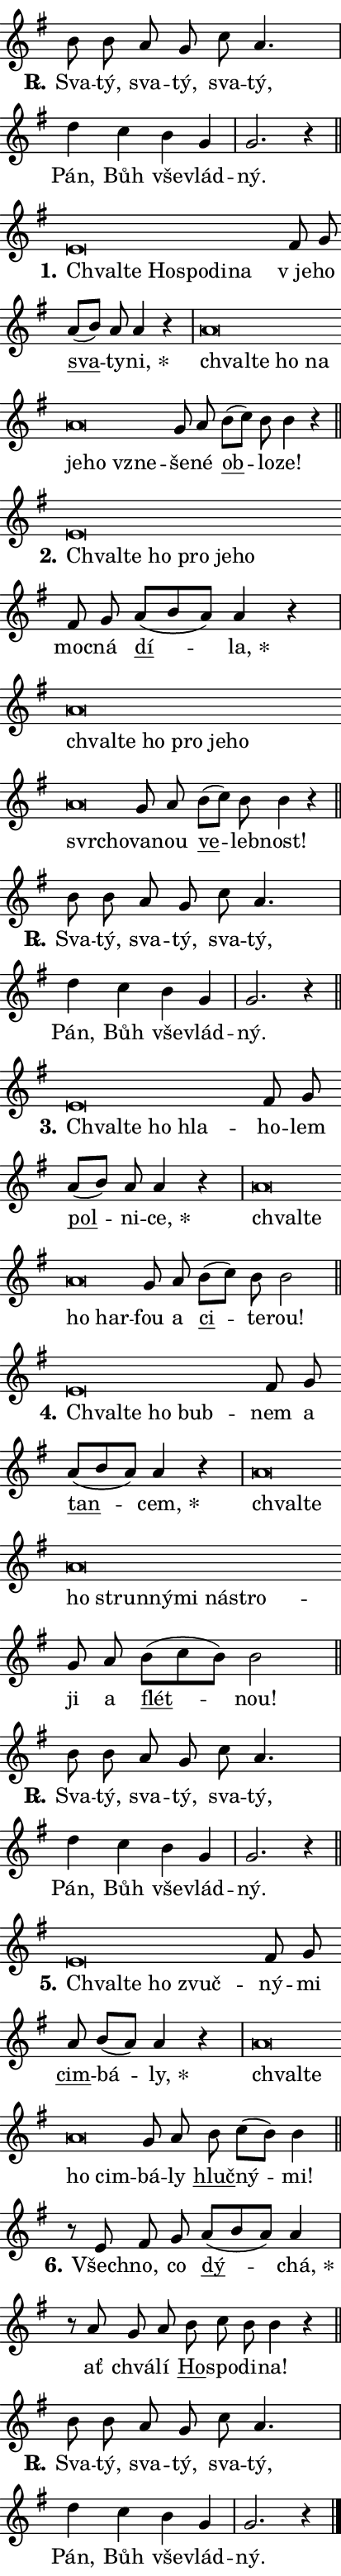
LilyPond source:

\version "2.22.1"
\header { tagline = "" }
\paper {
  indent = 0\cm
  top-margin = 0\cm
  right-margin = 0\cm
  bottom-margin = 0\cm
  left-margin = 0\cm
  paper-width = 7\cm
  page-breaking = #ly:one-page-breaking
  system-system-spacing.basic-distance = #11
  score-system-spacing.basic-distance = #11.3
  ragged-last = ##f
}


%% Author: Thomas Morley
%% https://lists.gnu.org/archive/html/lilypond-user/2020-05/msg00002.html
#(define (line-position grob)
"Returns position of @var[grob} in current system:
   @code{'start}, if at first time-step
   @code{'end}, if at last time-step
   @code{'middle} otherwise
"
  (let* ((col (ly:item-get-column grob))
         (ln (ly:grob-object col 'left-neighbor))
         (rn (ly:grob-object col 'right-neighbor))
         (col-to-check-left (if (ly:grob? ln) ln col))
         (col-to-check-right (if (ly:grob? rn) rn col))
         (break-dir-left
           (and
             (ly:grob-property col-to-check-left 'non-musical #f)
             (ly:item-break-dir col-to-check-left)))
         (break-dir-right
           (and
             (ly:grob-property col-to-check-right 'non-musical #f)
             (ly:item-break-dir col-to-check-right))))
        (cond ((eqv? 1 break-dir-left) 'start)
              ((eqv? -1 break-dir-right) 'end)
              (else 'middle))))

#(define (tranparent-at-line-position vctor)
  (lambda (grob)
  "Relying on @code{line-position} select the relevant enry from @var{vctor}.
Used to determine transparency,"
    (case (line-position grob)
      ((end) (not (vector-ref vctor 0)))
      ((middle) (not (vector-ref vctor 1)))
      ((start) (not (vector-ref vctor 2))))))

noteHeadBreakVisibility =
#(define-music-function (break-visibility)(vector?)
"Makes @code{NoteHead}s transparent relying on @var{break-visibility}"
#{
  \override NoteHead.transparent =
    #(tranparent-at-line-position break-visibility)
#})

#(define delete-ledgers-for-transparent-note-heads
  (lambda (grob)
    "Reads whether a @code{NoteHead} is transparent.
If so this @code{NoteHead} is removed from @code{'note-heads} from
@var{grob}, which is supposed to be @code{LedgerLineSpanner}.
As a result ledgers are not printed for this @code{NoteHead}"
    (let* ((nhds-array (ly:grob-object grob 'note-heads))
           (nhds-list
             (if (ly:grob-array? nhds-array)
                 (ly:grob-array->list nhds-array)
                 '()))
           ;; Relies on the transparent-property being done before
           ;; Staff.LedgerLineSpanner.after-line-breaking is executed.
           ;; This is fragile ...
           (to-keep
             (remove
               (lambda (nhd)
                 (ly:grob-property nhd 'transparent #f))
               nhds-list)))
      ;; TODO find a better method to iterate over grob-arrays, similiar
      ;; to filter/remove etc for lists
      ;; For now rebuilt from scratch
      (set! (ly:grob-object grob 'note-heads)  '())
      (for-each
        (lambda (nhd)
          (ly:pointer-group-interface::add-grob grob 'note-heads nhd))
        to-keep))))

hideNotes = {
  \noteHeadBreakVisibility #begin-of-line-visible
}
unHideNotes = {
  \noteHeadBreakVisibility #all-visible
}

% work-around for resetting accidentals
% https://lilypond.org/doc/v2.23/Documentation/notation/displaying-rhythms#unmetered-music
cadenzaMeasure = {
  \cadenzaOff
  \partial 1024 s1024
  \cadenzaOn
}

#(define-markup-command (accent layout props text) (markup?)
  "Underline accented syllable"
  (interpret-markup layout props
    #{\markup \override #'(offset . 4.3) \underline { #text }#}))

responsum = \markup \concat {
  "R" \hspace #-1.05 \path #0.1 #'((moveto 0 0.07) (lineto 0.9 0.8)) \hspace #0.05 "."
}

\layout {
    \context {
        \Staff
        \remove "Time_signature_engraver"
        \override LedgerLineSpanner.after-line-breaking = #delete-ledgers-for-transparent-note-heads
    }
    \context {
        \Voice {
            \override NoteHead.output-attributes = #'((class . "notehead"))
            \override Hairpin.height = #0.55
        }
    }
    \context {
        \Lyrics {
            \override StanzaNumber.output-attributes = #'((class . "stanzanumber"))
            \override LyricSpace.minimum-distance = #0.9
            \override LyricText.font-name = #"TeX Gyre Schola"
            \override LyricText.font-size = 1
            \override StanzaNumber.font-name = #"TeX Gyre Schola Bold"
            \override StanzaNumber.font-size = 1
        }
    }
}

% magnetic-lyrics.ily
%
%   written by
%     Jean Abou Samra <jean@abou-samra.fr>
%     Werner Lemberg <wl@gnu.org>
%
%   adapted by
%     Jiri Hon <jiri.hon@gmail.com>
%
% Version 2022-Apr-15

% https://www.mail-archive.com/lilypond-user@gnu.org/msg149350.html

#(define (Left_hyphen_pointer_engraver context)
   "Collect syllable-hyphen-syllable occurrences in lyrics and store
them in properties.  This engraver only looks to the left.  For
example, if the lyrics input is @code{foo -- bar}, it does the
following.

@itemize @bullet
@item
Set the @code{text} property of the @code{LyricHyphen} grob between
@q{foo} and @q{bar} to @code{foo}.

@item
Set the @code{left-hyphen} property of the @code{LyricText} grob with
text @q{foo} to the @code{LyricHyphen} grob between @q{foo} and
@q{bar}.
@end itemize

Use this auxiliary engraver in combination with the
@code{lyric-@/text::@/apply-@/magnetic-@/offset!} hook."
   (let ((hyphen #f)
         (text #f))
     (make-engraver
      (acknowledgers
       ((lyric-syllable-interface engraver grob source-engraver)
        (set! text grob)))
      (end-acknowledgers
       ((lyric-hyphen-interface engraver grob source-engraver)
        ;(when (not (grob::has-interface grob 'lyric-space-interface))
          (set! hyphen grob)));)
      ((stop-translation-timestep engraver)
       (when (and text hyphen)
         (ly:grob-set-object! text 'left-hyphen hyphen))
       (set! text #f)
       (set! hyphen #f)))))

#(define (lyric-text::apply-magnetic-offset! grob)
   "If the space between two syllables is less than the value in
property @code{LyricText@/.details@/.squash-threshold}, move the right
syllable to the left so that it gets concatenated with the left
syllable.

Use this function as a hook for
@code{LyricText@/.after-@/line-@/breaking} if the
@code{Left_@/hyphen_@/pointer_@/engraver} is active."
   (let ((hyphen (ly:grob-object grob 'left-hyphen #f)))
     (when hyphen
       (let ((left-text (ly:spanner-bound hyphen LEFT)))
         (when (grob::has-interface left-text 'lyric-syllable-interface)
           (let* ((common (ly:grob-common-refpoint grob left-text X))
                  (this-x-ext (ly:grob-extent grob common X))
                  (left-x-ext
                   (begin
                     ;; Trigger magnetism for left-text.
                     (ly:grob-property left-text 'after-line-breaking)
                     (ly:grob-extent left-text common X)))
                  ;; `delta` is the gap width between two syllables.
                  (delta (- (interval-start this-x-ext)
                            (interval-end left-x-ext)))
                  (details (ly:grob-property grob 'details))
                  (threshold (assoc-get 'squash-threshold details 0.2)))
             (when (< delta threshold)
               (let* (;; We have to manipulate the input text so that
                      ;; ligatures crossing syllable boundaries are not
                      ;; disabled.  For languages based on the Latin
                      ;; script this is essentially a beautification.
                      ;; However, for non-Western scripts it can be a
                      ;; necessity.
                      (lt (ly:grob-property left-text 'text))
                      (rt (ly:grob-property grob 'text))
                      (is-space (grob::has-interface hyphen 'lyric-space-interface))
                      (space (if is-space " " ""))
                      (space-markup (grob-interpret-markup grob " "))
                      (space-size (interval-length (ly:stencil-extent space-markup X)))
                      (extra-delta (if is-space space-size 0))
                      ;; Append new syllable.
                      (ltrt-space (if (and (string? lt) (string? rt))
                                (string-append lt space rt)
                                (make-concat-markup (list lt space rt))))
                      ;; Right-align `ltrt` to the right side.
                      (ltrt-space-markup (grob-interpret-markup
                               grob
                               (make-translate-markup
                                (cons (interval-length this-x-ext) 0)
                                (make-right-align-markup ltrt-space)))))
                 (begin
                   ;; Don't print `left-text`.
                   (ly:grob-set-property! left-text 'stencil #f)
                   ;; Set text and stencil (which holds all collected
                   ;; syllables so far) and shift it to the left.
                   (ly:grob-set-property! grob 'text ltrt-space)
                   (ly:grob-set-property! grob 'stencil ltrt-space-markup)
                   (ly:grob-translate-axis! grob (- (- delta extra-delta)) X))))))))))


#(define (lyric-hyphen::displace-bounds-first grob)
   ;; Make very sure this callback isn't triggered too early.
   (let ((left (ly:spanner-bound grob LEFT))
         (right (ly:spanner-bound grob RIGHT)))
     (ly:grob-property left 'after-line-breaking)
     (ly:grob-property right 'after-line-breaking)
     (ly:lyric-hyphen::print grob)))

squashThreshold = #0.4

\layout {
  \context {
    \Lyrics
    \consists #Left_hyphen_pointer_engraver
    \override LyricText.after-line-breaking =
      #lyric-text::apply-magnetic-offset!
    \override LyricHyphen.stencil = #lyric-hyphen::displace-bounds-first
    \override LyricText.details.squash-threshold = \squashThreshold
    \override LyricHyphen.minimum-distance = 0
    \override LyricHyphen.minimum-length = \squashThreshold
  }
}

squash = \override LyricText.details.squash-threshold = 9999
unSquash = \override LyricText.details.squash-threshold = \squashThreshold

left = \override LyricText.self-alignment-X = #LEFT
unLeft = \revert LyricText.self-alignment-X

starOffset = #(lambda (grob) 
                (let ((x_offset (ly:self-alignment-interface::aligned-on-x-parent grob)))
                  (if (= x_offset 0) 0 (+ x_offset 1.2))))

star = #(define-music-function (syllable)(string?)
"Append star separator at the end of a syllable"
#{
  \once \override LyricText.X-offset = #starOffset
  \lyricmode { \markup {
    #syllable
    \override #'((font-name . "TeX Gyre Schola Bold")) \hspace #0.2 \lower #0.65 \larger "*"
  } }
#})

starAccent = #(define-music-function (syllable)(string?)
"Append star separator at the end of a syllable and make accent"
#{
  \once \override LyricText.X-offset = #starOffset
  \lyricmode { \markup {
    \accent #syllable
    \override #'((font-name . "TeX Gyre Schola Bold")) \hspace #0.2 \lower #0.65 \larger "*"
  } }
#})

breath = #(define-music-function (syllable)(string?)
"Append breathing indicator at the end of a syllable"
#{
  \lyricmode { \markup { #syllable "+" } }
#})

optionalBreath = #(define-music-function (syllable)(string?)
"Append optional breathing indicator at the end of a syllable"
#{
  \lyricmode { \markup { #syllable "(+)" } }
#})


\score {
    <<
        \new Voice = "melody" { \cadenzaOn \key g \major \relative { b'8 b a g c a4. \cadenzaMeasure \bar "|" d4 c \bar "" b g \cadenzaMeasure \bar "|" g2. r4 \cadenzaMeasure \bar "||" \break } }
        \new Lyrics \lyricsto "melody" { \lyricmode { \set stanza = \responsum
Sva -- tý, sva -- tý, sva -- tý, Pán, Bůh vše -- vlád -- ný. } }
    >>
    \layout {}
}

\score {
    <<
        \new Voice = "melody" { \cadenzaOn \key g \major \relative { e'\breve*1/16 \hideNotes \breve*1/16 \bar "" \breve*1/16 \bar "" \breve*1/16 \bar "" \breve*1/16 \breve*1/16 \bar "" \unHideNotes fis8 g \bar "" a[( b)] a a4 r \cadenzaMeasure \bar "|" a\breve*1/16 \hideNotes \breve*1/16 \bar "" \breve*1/16 \bar "" \breve*1/16 \bar "" \breve*1/16 \bar "" \breve*1/16 \breve*1/16 \bar "" \unHideNotes g8 a \bar "" b[( c)] b b4 r \cadenzaMeasure \bar "||" \break } }
        \new Lyrics \lyricsto "melody" { \lyricmode { \set stanza = "1."
\left Chval -- \squash te Ho -- spo -- di -- na \unLeft \unSquash "v je" -- ho \markup \accent sva -- ty -- \star ni, \left chval -- \squash te ho na je -- ho vzne -- \unLeft \unSquash še -- né \markup \accent ob -- lo -- ze! } }
    >>
    \layout {}
}

\score {
    <<
        \new Voice = "melody" { \cadenzaOn \key g \major \relative { e'\breve*1/16 \hideNotes \breve*1/16 \bar "" \breve*1/16 \bar "" \breve*1/16 \bar "" \breve*1/16 \breve*1/16 \bar "" \unHideNotes fis8 g \bar "" a[( b a)] a4 r \cadenzaMeasure \bar "|" a\breve*1/16 \hideNotes \breve*1/16 \bar "" \breve*1/16 \bar "" \breve*1/16 \bar "" \breve*1/16 \bar "" \breve*1/16 \bar "" \breve*1/16 \breve*1/16 \bar "" \unHideNotes g8 a \bar "" b[( c)] b b4 r \cadenzaMeasure \bar "||" \break } }
        \new Lyrics \lyricsto "melody" { \lyricmode { \set stanza = "2."
\left Chval -- \squash te ho pro je -- ho \unLeft \unSquash moc -- ná \markup \accent dí -- \star la, \left chval -- \squash te ho pro je -- ho svr -- cho -- \unLeft \unSquash va -- nou \markup \accent ve -- leb -- nost! } }
    >>
    \layout {}
}

\score {
    <<
        \new Voice = "melody" { \cadenzaOn \key g \major \relative { b'8 b a g c a4. \cadenzaMeasure \bar "|" d4 c \bar "" b g \cadenzaMeasure \bar "|" g2. r4 \cadenzaMeasure \bar "||" \break } }
        \new Lyrics \lyricsto "melody" { \lyricmode { \set stanza = \responsum
Sva -- tý, sva -- tý, sva -- tý, Pán, Bůh vše -- vlád -- ný. } }
    >>
    \layout {}
}

\score {
    <<
        \new Voice = "melody" { \cadenzaOn \key g \major \relative { e'\breve*1/16 \hideNotes \breve*1/16 \bar "" \breve*1/16 \breve*1/16 \bar "" \unHideNotes fis8 g \bar "" a[( b)] a a4 r \cadenzaMeasure \bar "|" a\breve*1/16 \hideNotes \breve*1/16 \bar "" \breve*1/16 \breve*1/16 \bar "" \unHideNotes g8 a \bar "" b[( c)] b b2 \cadenzaMeasure \bar "||" \break } }
        \new Lyrics \lyricsto "melody" { \lyricmode { \set stanza = "3."
\left Chval -- \squash te ho hla -- \unLeft \unSquash ho -- lem \markup \accent pol -- ni -- \star ce, \left chval -- \squash te ho har -- \unLeft \unSquash fou a \markup \accent ci -- te -- rou! } }
    >>
    \layout {}
}

\score {
    <<
        \new Voice = "melody" { \cadenzaOn \key g \major \relative { e'\breve*1/16 \hideNotes \breve*1/16 \bar "" \breve*1/16 \breve*1/16 \bar "" \unHideNotes fis8 g \bar "" a[( b a)] a4 r \cadenzaMeasure \bar "|" a\breve*1/16 \hideNotes \breve*1/16 \bar "" \breve*1/16 \bar "" \breve*1/16 \bar "" \breve*1/16 \bar "" \breve*1/16 \bar "" \breve*1/16 \breve*1/16 \bar "" \unHideNotes g8 a \bar "" b[( c b)] b2 \cadenzaMeasure \bar "||" \break } }
        \new Lyrics \lyricsto "melody" { \lyricmode { \set stanza = "4."
\left Chval -- \squash te ho bub -- \unLeft \unSquash nem a \markup \accent tan -- \star cem, \left chval -- \squash te ho strun -- ný -- mi ná -- stro -- \unLeft \unSquash ji a \markup \accent flét -- nou! } }
    >>
    \layout {}
}

\score {
    <<
        \new Voice = "melody" { \cadenzaOn \key g \major \relative { b'8 b a g c a4. \cadenzaMeasure \bar "|" d4 c \bar "" b g \cadenzaMeasure \bar "|" g2. r4 \cadenzaMeasure \bar "||" \break } }
        \new Lyrics \lyricsto "melody" { \lyricmode { \set stanza = \responsum
Sva -- tý, sva -- tý, sva -- tý, Pán, Bůh vše -- vlád -- ný. } }
    >>
    \layout {}
}

\score {
    <<
        \new Voice = "melody" { \cadenzaOn \key g \major \relative { e'\breve*1/16 \hideNotes \breve*1/16 \bar "" \breve*1/16 \breve*1/16 \bar "" \unHideNotes fis8 g \bar "" a b[( a)] a4 r \cadenzaMeasure \bar "|" a\breve*1/16 \hideNotes \breve*1/16 \bar "" \breve*1/16 \breve*1/16 \bar "" \unHideNotes g8 a \bar "" b c[( b)] b4 \cadenzaMeasure \bar "||" \break } }
        \new Lyrics \lyricsto "melody" { \lyricmode { \set stanza = "5."
\left Chval -- \squash te ho zvuč -- \unLeft \unSquash ný -- mi \markup \accent cim -- bá -- \star ly, \left chval -- \squash te ho cim -- \unLeft \unSquash bá -- ly \markup \accent hluč -- ný -- mi! } }
    >>
    \layout {}
}

\score {
    <<
        \new Voice = "melody" { \cadenzaOn \key g \major \relative { r8 e' fis8 g \bar "" a[( b a)] a4 \cadenzaMeasure \bar "|" r8 a8 g8 a \bar "" b c b b4 r \cadenzaMeasure \bar "||" \break } }
        \new Lyrics \lyricsto "melody" { \lyricmode { \set stanza = "6."
Všech -- no, co \markup \accent dý -- \star chá, ať chvá -- lí \markup \accent Ho -- spo -- di -- na! } }
    >>
    \layout {}
}

\score {
    <<
        \new Voice = "melody" { \cadenzaOn \key g \major \relative { b'8 b a g c a4. \cadenzaMeasure \bar "|" d4 c \bar "" b g \cadenzaMeasure \bar "|" g2. r4 \cadenzaMeasure \bar "||" \break } \bar "|." }
        \new Lyrics \lyricsto "melody" { \lyricmode { \set stanza = \responsum
Sva -- tý, sva -- tý, sva -- tý, Pán, Bůh vše -- vlád -- ný. } }
    >>
    \layout {}
}
